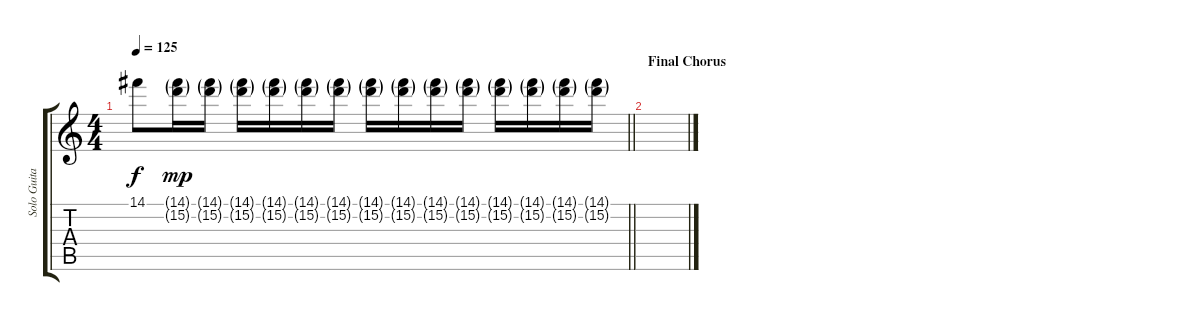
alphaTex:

\track ("Solo Guitar" "Solo Guita") {instrument electricguitarjazz}
\staff {score tabs}
\tuning (E4 B3 G3 D3 A2 E2) {hide}
\ts (4 4)
\tempo 125
\clef g2
\barLineRight lightlight
\ks c
14.1.8{dy f} (14.1{g} 15.2{g}).16{dy mp} (14.1{g} 15.2{g}).16 (14.1{g} 15.2{g}).16 (14.1{g} 15.2{g}).16 (14.1{g} 15.2{g}).16 (14.1{g} 15.2{g}).16 (14.1{g} 15.2{g}).16 (14.1{g} 15.2{g}).16 (14.1{g} 15.2{g}).16 (14.1{g} 15.2{g}).16 (14.1{g} 15.2{g}).16 (14.1{g} 15.2{g}).16 (14.1{g} 15.2{g}).16 (14.1{g} 15.2{g}).16 |
\section ("" "Final Chorus")
